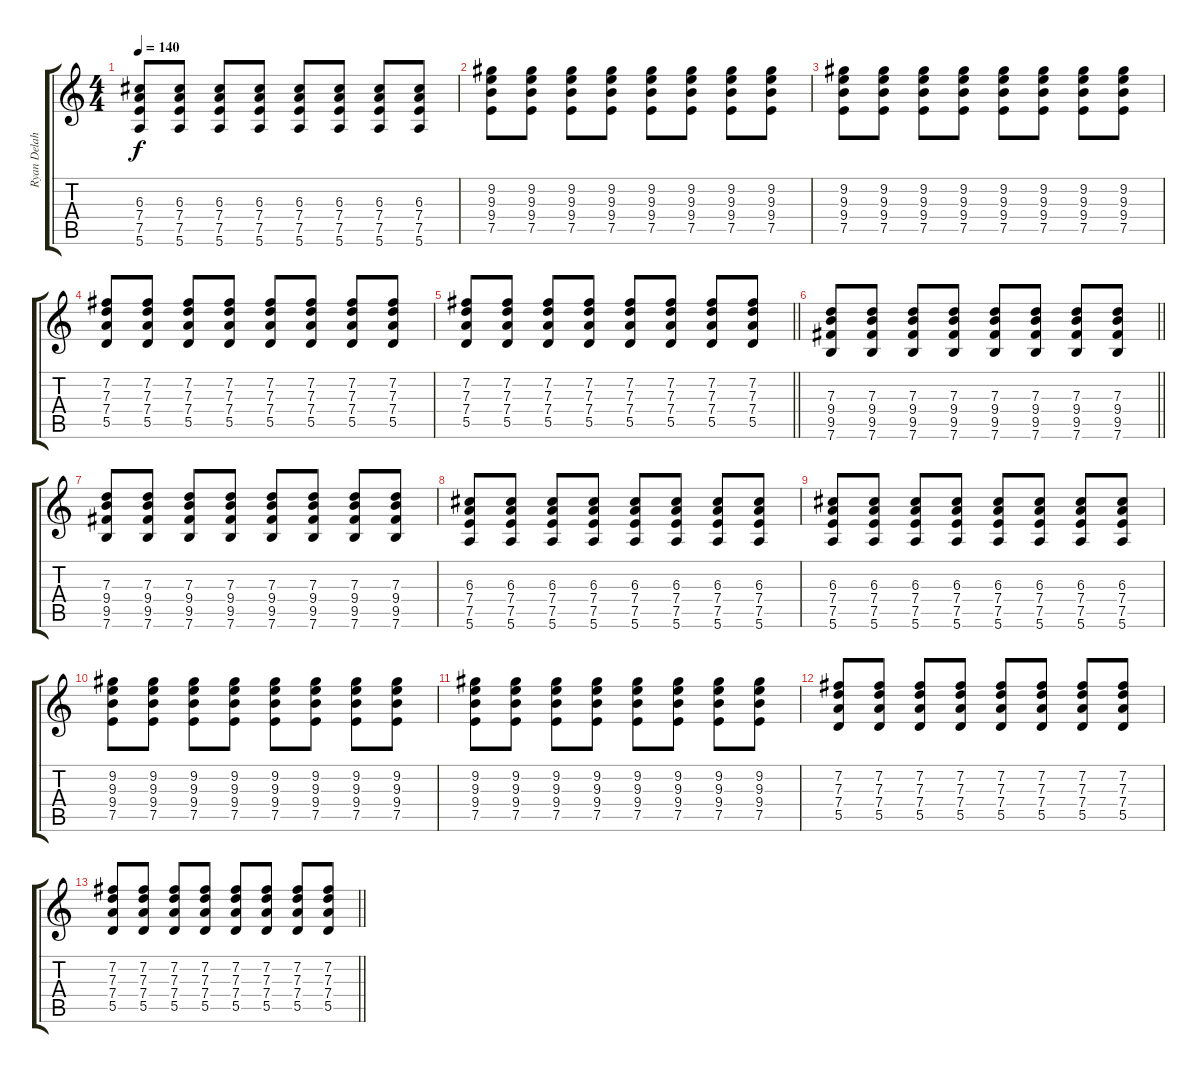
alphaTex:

\track ("Ryan Delahoussaye" "Ryan Delah") {instrument electricguitarjazz}
\staff {score tabs}
\tuning (E4 B3 G3 D3 A2 E2) {hide}
\ts (4 4)
\tempo 140
\clef g2
\ks c
(6.3 7.4 7.5 5.6).8{dy f} (6.3 7.4 7.5 5.6).8 (6.3 7.4 7.5 5.6).8 (6.3 7.4 7.5 5.6).8 (6.3 7.4 7.5 5.6).8 (6.3 7.4 7.5 5.6).8 (6.3 7.4 7.5 5.6).8 (6.3 7.4 7.5 5.6).8 |
(9.2 9.3 9.4 7.5).8 (9.2 9.3 9.4 7.5).8 (9.2 9.3 9.4 7.5).8 (9.2 9.3 9.4 7.5).8 (9.2 9.3 9.4 7.5).8 (9.2 9.3 9.4 7.5).8 (9.2 9.3 9.4 7.5).8 (9.2 9.3 9.4 7.5).8 |
(9.2 9.3 9.4 7.5).8 (9.2 9.3 9.4 7.5).8 (9.2 9.3 9.4 7.5).8 (9.2 9.3 9.4 7.5).8 (9.2 9.3 9.4 7.5).8 (9.2 9.3 9.4 7.5).8 (9.2 9.3 9.4 7.5).8 (9.2 9.3 9.4 7.5).8 |
(7.2 7.3 7.4 5.5).8 (7.2 7.3 7.4 5.5).8 (7.2 7.3 7.4 5.5).8 (7.2 7.3 7.4 5.5).8 (7.2 7.3 7.4 5.5).8 (7.2 7.3 7.4 5.5).8 (7.2 7.3 7.4 5.5).8 (7.2 7.3 7.4 5.5).8 |
\barLineRight lightlight
(7.2 7.3 7.4 5.5).8 (7.2 7.3 7.4 5.5).8 (7.2 7.3 7.4 5.5).8 (7.2 7.3 7.4 5.5).8 (7.2 7.3 7.4 5.5).8 (7.2 7.3 7.4 5.5).8 (7.2 7.3 7.4 5.5).8 (7.2 7.3 7.4 5.5).8 |
\barLineRight lightlight
(7.3 9.4 9.5 7.6).8{volume 10 instrument overdrivenguitar} (7.3 9.4 9.5 7.6).8 (7.3 9.4 9.5 7.6).8 (7.3 9.4 9.5 7.6).8 (7.3 9.4 9.5 7.6).8 (7.3 9.4 9.5 7.6).8 (7.3 9.4 9.5 7.6).8 (7.3 9.4 9.5 7.6).8 |
(7.3 9.4 9.5 7.6).8{volume 10 instrument overdrivenguitar} (7.3 9.4 9.5 7.6).8 (7.3 9.4 9.5 7.6).8 (7.3 9.4 9.5 7.6).8 (7.3 9.4 9.5 7.6).8 (7.3 9.4 9.5 7.6).8 (7.3 9.4 9.5 7.6).8 (7.3 9.4 9.5 7.6).8 |
(6.3 7.4 7.5 5.6).8 (6.3 7.4 7.5 5.6).8 (6.3 7.4 7.5 5.6).8 (6.3 7.4 7.5 5.6).8 (6.3 7.4 7.5 5.6).8 (6.3 7.4 7.5 5.6).8 (6.3 7.4 7.5 5.6).8 (6.3 7.4 7.5 5.6).8 |
(6.3 7.4 7.5 5.6).8 (6.3 7.4 7.5 5.6).8 (6.3 7.4 7.5 5.6).8 (6.3 7.4 7.5 5.6).8 (6.3 7.4 7.5 5.6).8 (6.3 7.4 7.5 5.6).8 (6.3 7.4 7.5 5.6).8 (6.3 7.4 7.5 5.6).8 |
(9.2 9.3 9.4 7.5).8 (9.2 9.3 9.4 7.5).8 (9.2 9.3 9.4 7.5).8 (9.2 9.3 9.4 7.5).8 (9.2 9.3 9.4 7.5).8 (9.2 9.3 9.4 7.5).8 (9.2 9.3 9.4 7.5).8 (9.2 9.3 9.4 7.5).8 |
(9.2 9.3 9.4 7.5).8 (9.2 9.3 9.4 7.5).8 (9.2 9.3 9.4 7.5).8 (9.2 9.3 9.4 7.5).8 (9.2 9.3 9.4 7.5).8 (9.2 9.3 9.4 7.5).8 (9.2 9.3 9.4 7.5).8 (9.2 9.3 9.4 7.5).8 |
(7.2 7.3 7.4 5.5).8 (7.2 7.3 7.4 5.5).8 (7.2 7.3 7.4 5.5).8 (7.2 7.3 7.4 5.5).8 (7.2 7.3 7.4 5.5).8 (7.2 7.3 7.4 5.5).8 (7.2 7.3 7.4 5.5).8 (7.2 7.3 7.4 5.5).8 |
\barLineRight lightlight
(7.2 7.3 7.4 5.5).8 (7.2 7.3 7.4 5.5).8 (7.2 7.3 7.4 5.5).8 (7.2 7.3 7.4 5.5).8 (7.2 7.3 7.4 5.5).8 (7.2 7.3 7.4 5.5).8 (7.2 7.3 7.4 5.5).8 (7.2 7.3 7.4 5.5).8
